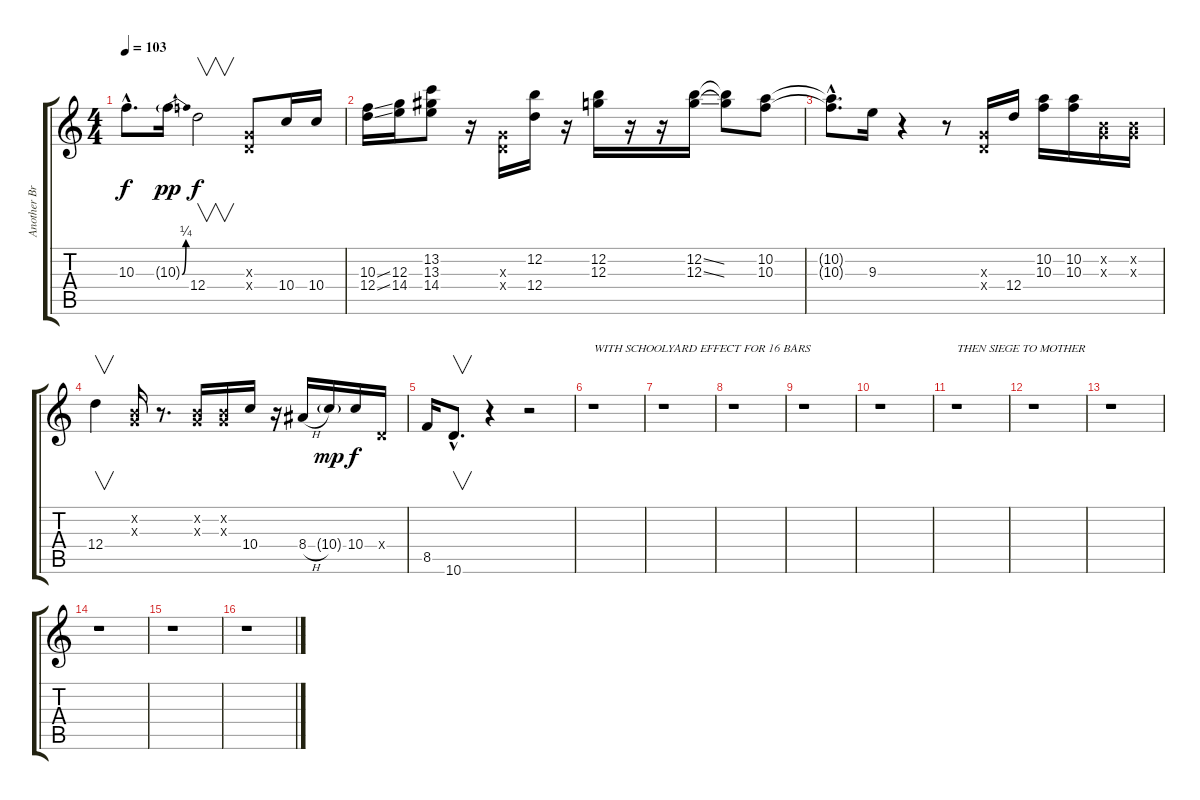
\track ("Another Brick Guitar 1" "Another Br") {instrument distortionguitar}
\staff {score tabs}
\tuning (E4 B3 G3 D3 A2 E2) {hide}
\ts (4 4)
\tempo 103
\clef g2
\ks c
10.3{hac}.8{d dy f} 10.3{be (bend 0 0 60 1) g}.16{dy pp} 12.4.2{v dy f} (0.3{x} 0.4{x}).8 10.4.16 10.4.16 |
(10.3{ss} 12.4{ss}).16 (12.3 14.4).16 (13.2 13.3 14.4).8 r.16 (0.3{x} 0.4{x}).16 (12.2 12.4).16 r.16 (12.2 12.3).16 r.16 r.16 (12.2{ss} 12.3{ss}).16 (12.2{t} 12.3{t}).8 (10.2 10.3).8 |
(10.2{hac t} 10.3{hac t}).8{d} 9.3.16 r.4 r.8 (0.3{x} 0.4{x}).16 12.4.16 (10.2 10.3).16 (10.2 10.3).16 (0.2{x} 0.3{x}).16 (0.2{x} 0.3{x}).16 |
12.4.4{v} (0.2{x} 0.3{x}).16 r.8{d} (0.2{x} 0.3{x}).16 (0.2{x} 0.3{x}).16 10.4.16 r.16 8.4{h}.16 10.4{g}.16{dy mp} 10.4.16{dy f} 0.4{x}.16 |
8.5.16 10.6{hac}.8{v d} r.4 r.2 |
r.1{txt "WITH SCHOOLYARD EFFECT FOR 16 BARS"} |
r.1 |
r.1 |
r.1 |
r.1 |
r.1{txt "THEN SIEGE TO MOTHER"} |
r.1 |
r.1 |
r.1 |
r.1 |
r.1
